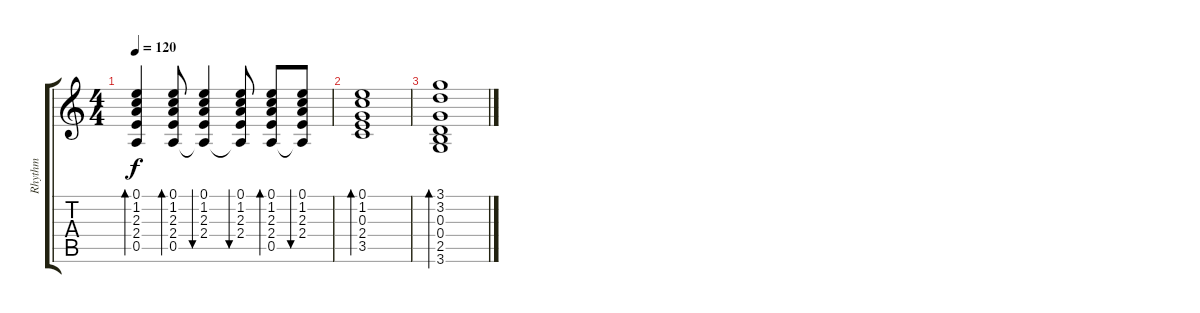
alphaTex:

\track ("Rhythm" "Rhythm") {instrument overdrivenguitar}
\staff {score tabs}
\tuning (E4 B3 G3 D3 A2 E2) {hide}
\ts (4 4)
\tempo 120
\clef g2
\ks c
(0.1 1.2 2.3 2.4 0.5).4{bd 30 dy f} (0.1 1.2 2.3 2.4 0.5).8{bd 30} (0.1 1.2 2.3 2.4 0.5{t}).4{bu 30} (0.1 1.2 2.3 2.4 0.5{t}).8{bu 30} (0.1 1.2 2.3 2.4 0.5).8{bd 30} (0.1 1.2 2.3 2.4 0.5{t}).8{bu 30} |
(0.1 1.2 0.3 2.4 3.5).1{bd 30} |
(3.1 3.2 0.3 0.4 2.5 3.6).1{bd 30}
